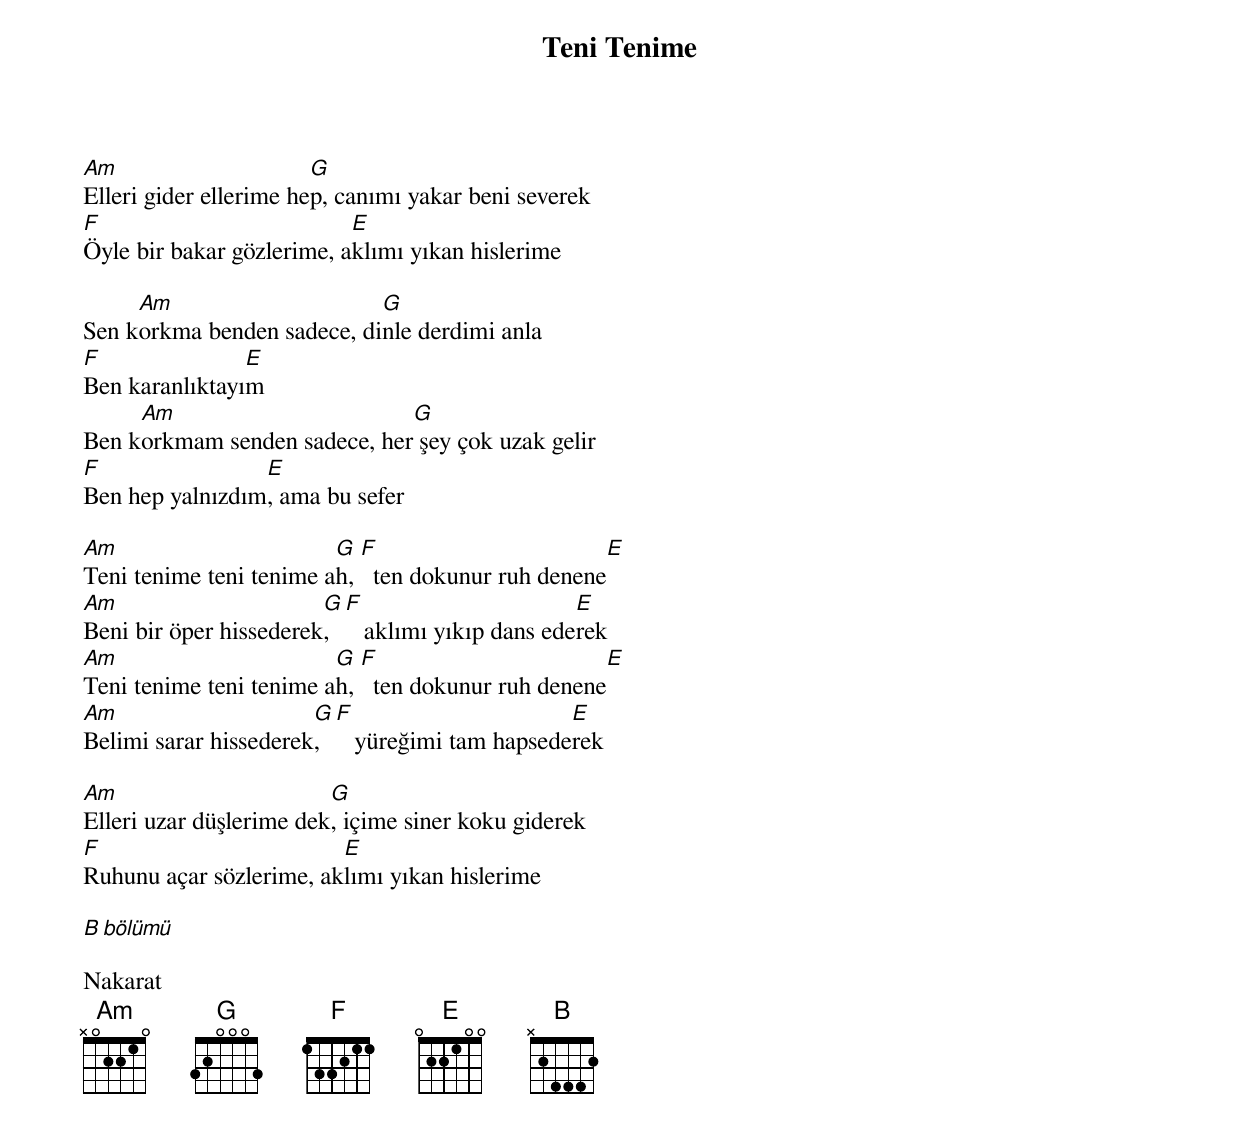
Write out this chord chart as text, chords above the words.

{title: Teni Tenime}
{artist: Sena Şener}

Am                      G
Elleri gider ellerime hep, canımı yakar beni severek
F                          E
Öyle bir bakar gözlerime, aklımı yıkan hislerime

     Am                     G
Sen korkma benden sadece, dinle derdimi anla
F               E
Ben karanlıktayım
     Am                       G
Ben korkmam senden sadece, her şey çok uzak gelir
F                E
Ben hep yalnızdım, ama bu sefer

Am                       G  F                        E
Teni tenime teni tenime ah,   ten dokunur ruh denene
Am                      G F                       E
Beni bir öper hissederek,    aklımı yıkıp dans ederek
Am                       G  F                       E
Teni tenime teni tenime ah,   ten dokunur ruh denene
Am                     G F                      E
Belimi sarar hissederek,    yüreğimi tam hapsederek

Am                       G
Elleri uzar düşlerime dek, içime siner koku giderek
F                        E
Ruhunu açar sözlerime, aklımı yıkan hislerime

B bölümü

Nakarat
